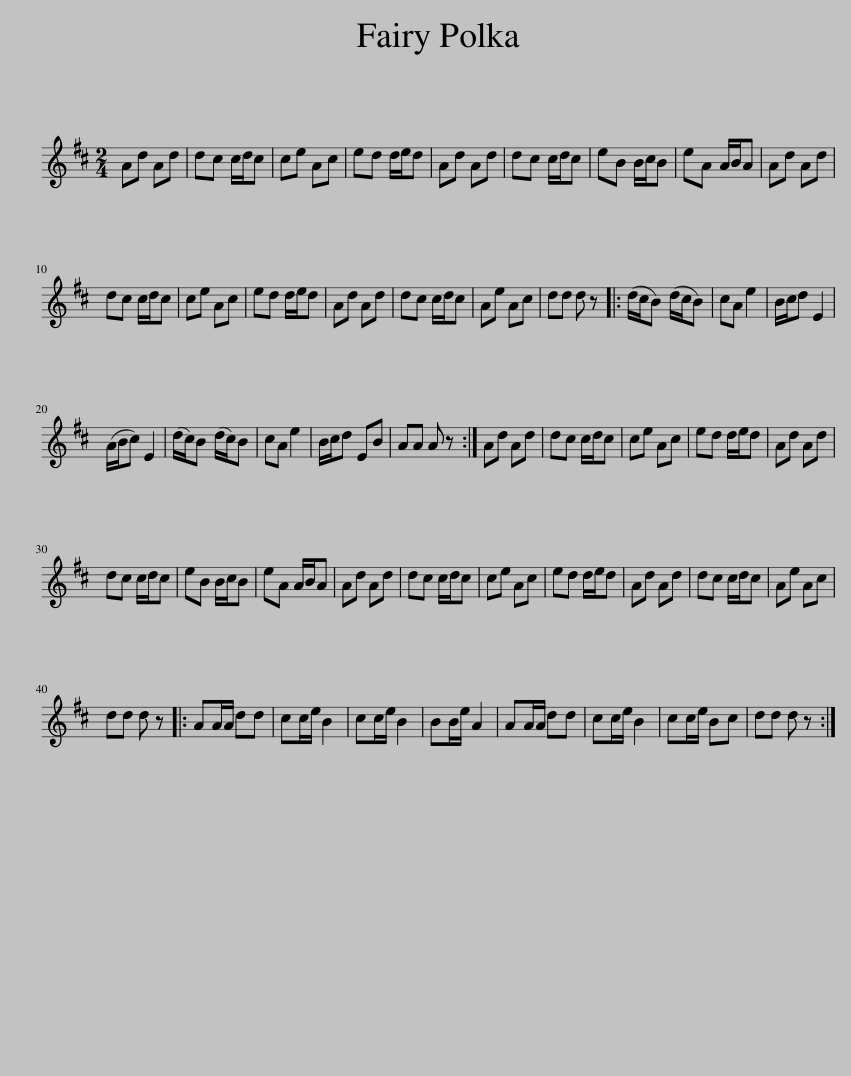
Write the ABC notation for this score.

X:1
L:1/8
M:2/4
I:linebreak $
K:D
V:1 treble
V:1
 Ad Ad | dc c/d/c | ce Ac | ed d/e/d | Ad Ad | %5
 dc c/d/c | eB B/c/B | eA A/B/A | Ad Ad |$ dc c/d/c | %10
 ce Ac | ed d/e/d | Ad Ad | dc c/d/c | Ae Ac | %15
 dd d z |: (d/c/B) (d/c/B) | cA e2 | B/c/d E2 |$ (A/B/c) E2 | %20
 (d/c/)B (d/c/)B | cA e2 | B/c/d EB | AA A z :| Ad Ad | %25
 dc c/d/c | ce Ac | ed d/e/d | Ad Ad |$ dc c/d/c | %30
 eB B/c/B | eA A/B/A | Ad Ad | dc c/d/c | ce Ac | %35
 ed d/e/d | Ad Ad | dc c/d/c | Ae Ac |$ dd d z |: %40
 AA/A/ dd | cc/e/ B2 | cc/e/ B2 | BB/e/ A2 | AA/A/ dd | %45
 cc/e/ B2 | cc/e/ Bc | dd d z :| %48
